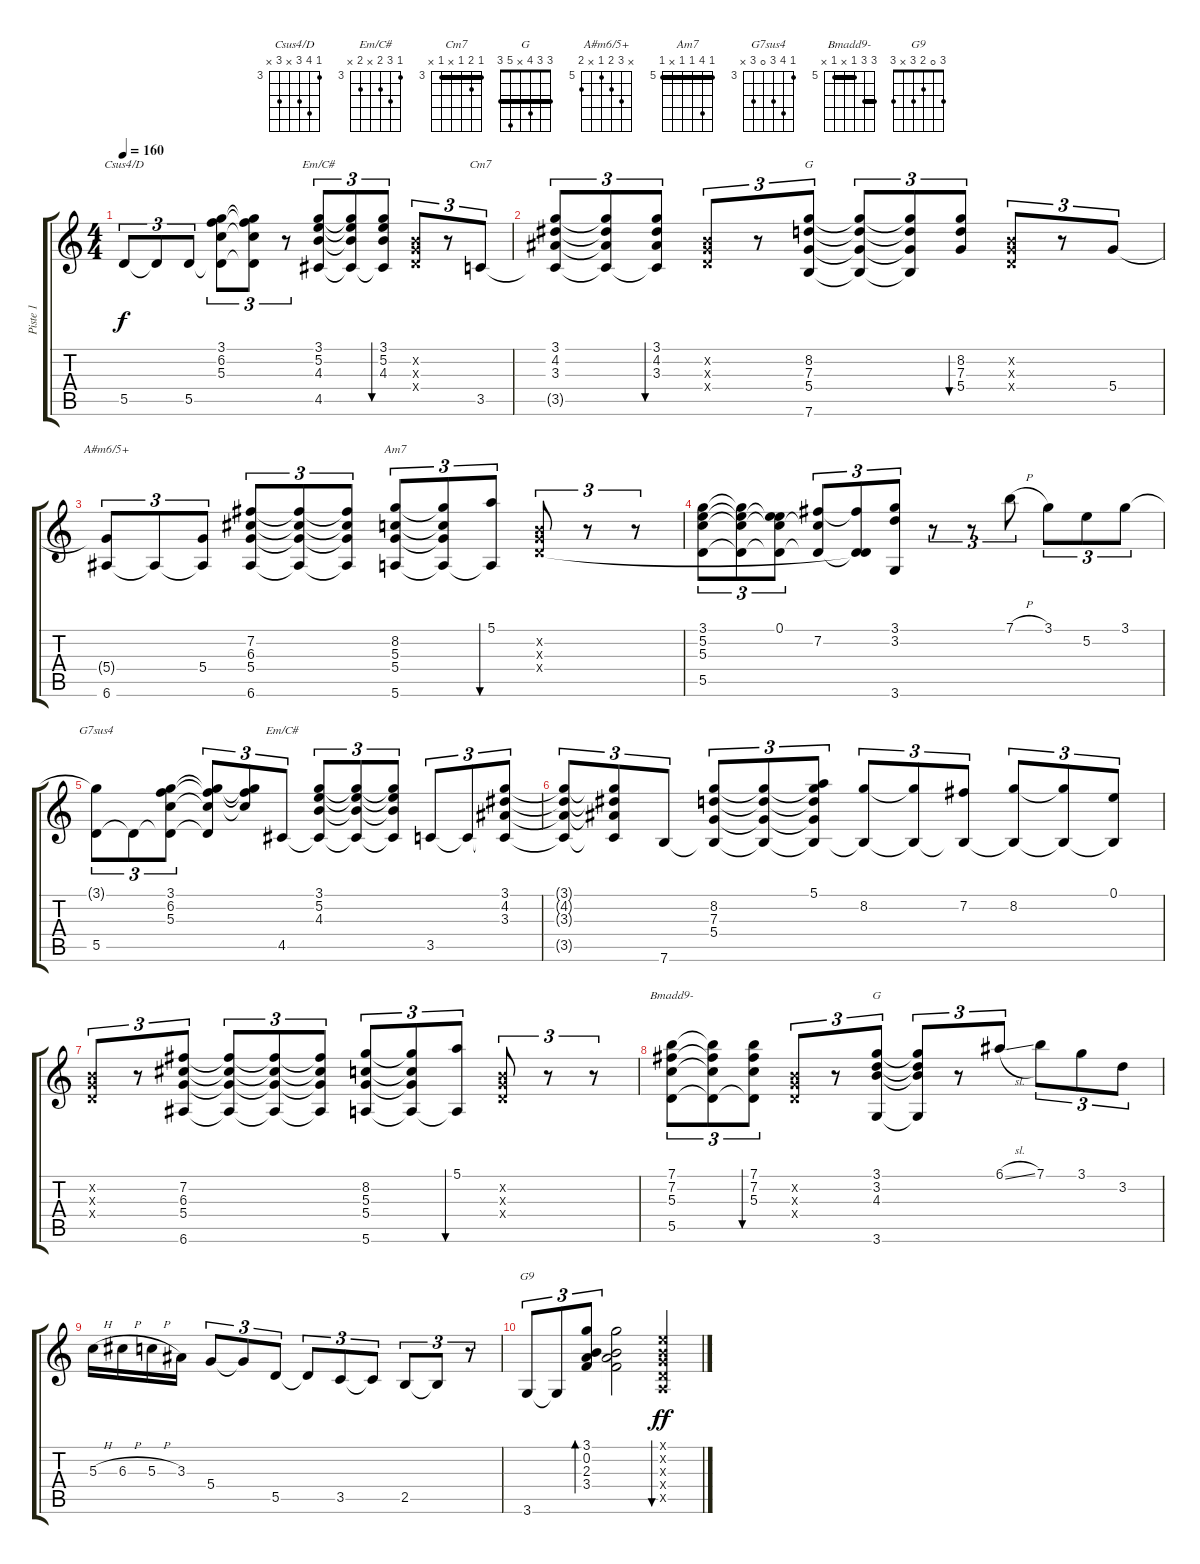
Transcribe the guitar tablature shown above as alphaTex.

\track ("Piste 1" "Piste 1") {instrument acousticguitarnylon}
\staff {score tabs}
\tuning (E4 B3 G3 D3 A2 E2) {hide}
\chord ("Csus4/D" 3 6 5 x 5 x) {firstfret 3}
\chord ("Em/C#" 3 5 4 x 4 x)
\chord ("Cm7" 3 4 3 x 3 x) {firstfret 3 barre 3}
\chord ("G" x 8 7 5 x 7) {firstfret 5}
\chord ("A#m6/5+" x 7 6 5 x 6) {firstfret 5}
\chord ("Am7" 5 8 5 5 x 5) {firstfret 5 barre 5}
\chord ("G7sus4" 3 6 5 0 5 x) {firstfret 3}
\chord ("Em/C#" 3 5 4 x 4 x) {firstfret 3}
\chord ("Bmadd9-" 7 7 5 x 5 x) {firstfret 5 barre (5 7)}
\chord ("G" 3 3 4 x 5 3) {barre 3}
\chord ("G9" 3 0 2 3 x 3)
\ts (4 4)
\tempo 160
\clef g2
\ks c
5.5.8{tu (3 2) ch "Csus4/D" dy f} 5.5{t}.8{tu (3 2)} 5.5.8{tu (3 2)} (3.1 6.2 5.3 5.5{t}).8{tu (3 2)} (3.1{t} 6.2{t} 5.3{t} 5.5{t}).8{tu (3 2)} r.8{tu (3 2)} (3.1 5.2 4.3 4.5).8{tu (3 2) ch "Em/C#"} (3.1{t} 5.2{t} 4.3{t} 4.5{t}).8{tu (3 2)} (3.1 5.2 4.3 4.5{t}).8{tu (3 2) bu 60} (0.2{x} 0.3{x} 0.4{x}).8{tu (3 2)} r.8{tu (3 2)} 3.5.8{tu (3 2) ch "Cm7"} |
(3.1 4.2 3.3 3.5{t}).8{tu (3 2)} (3.1{t} 4.2{t} 3.3{t} 3.5{t}).8{tu (3 2)} (3.1 4.2 3.3 3.5{t}).8{tu (3 2) bu 60} (0.2{x} 0.3{x} 0.4{x}).8{tu (3 2)} r.8{tu (3 2)} (8.2 7.3 5.4 7.6).8{tu (3 2) ch "G"} (8.2{t} 7.3{t} 5.4{t} 7.6{t}).8{tu (3 2)} (8.2{t} 7.3{t} 5.4{t} 7.6{t}).8{tu (3 2)} (8.2 7.3 5.4).8{tu (3 2) bu 60} (0.2{x} 0.3{x} 0.4{x}).8{tu (3 2)} r.8{tu (3 2)} 5.4.8{tu (3 2)} |
(5.4{t} 6.6).8{tu (3 2) ch "A#m6/5+"} 6.6{t}.8{tu (3 2)} (5.4 6.6{t}).8{tu (3 2)} (7.2 6.3 5.4 6.6).8{tu (3 2)} (7.2{t} 6.3{t} 5.4{t} 6.6{t}).8{tu (3 2)} (7.2{t} 6.3{t} 5.4{t} 6.6{t}).8{tu (3 2)} (8.2 5.3 5.4 5.6).8{tu (3 2) ch "Am7"} (8.2{t} 5.3{t} 5.4{t} 5.6{t}).8{tu (3 2)} (5.1 5.6{t}).8{tu (3 2) bu 60} (0.2{x} 0.3{x} 0.4{x}).8{tu (3 2)} r.8{tu (3 2)} r.8{tu (3 2)} |
(3.1 5.2 5.3 5.5).8{tu (3 2)} (3.1{t} 5.2{t} 5.3{t} 5.5{t}).8{tu (3 2)} (0.1 5.2{t} 5.3{t} 5.5{t}).8{tu (3 2)} (7.2 5.3{t} 5.5{t}).8{tu (3 2)} (7.2{t} 0.4{t} 5.5{t}).8{tu (3 2)} (3.1 3.2 3.6).8{tu (3 2)} r.8{tu (3 2)} r.8{tu (3 2)} 7.1{h}.8{tu (3 2)} 3.1.8{tu (3 2)} 5.2.8{tu (3 2)} 3.1.8{tu (3 2)} |
(3.1{t} 5.5).8{tu (3 2) ch "G7sus4"} 5.5{t}.8{tu (3 2)} (3.1 6.2 5.3 5.5{t}).8{tu (3 2)} (3.1{t} 6.2{t} 5.3{t} 5.5{t}).8{tu (3 2)} (3.1{t} 6.2{t} 5.3{t}).8{tu (3 2)} 4.5.8{tu (3 2) ch "Em/C#"} (3.1 5.2 4.3 4.5{t}).8{tu (3 2)} (3.1{t} 5.2{t} 4.3{t} 4.5{t}).8{tu (3 2)} (3.1{t} 5.2{t} 4.3{t} 4.5{t}).8{tu (3 2)} 3.5.8{tu (3 2)} 3.5{t}.8{tu (3 2)} (3.1 4.2 3.3 3.5{t}).8{tu (3 2)} |
(3.1{t} 4.2{t} 3.3{t} 3.5{t}).8{tu (3 2)} (3.1{t} 4.2{t} 3.3{t} 3.5{t}).8{tu (3 2)} 7.6.8{tu (3 2)} (8.2 7.3 5.4 7.6{t}).8{tu (3 2)} (8.2{t} 7.3{t} 5.4{t} 7.6{t}).8{tu (3 2)} (5.1 8.2{t} 7.3{t} 5.4{t} 7.6{t}).8{tu (3 2)} (8.2 7.6{t}).8{tu (3 2)} (8.2{t} 7.6{t}).8{tu (3 2)} (7.2 7.6{t}).8{tu (3 2)} (8.2 7.6{t}).8{tu (3 2)} (8.2{t} 7.6{t}).8{tu (3 2)} (0.1 7.6{t}).8{tu (3 2)} |
(0.2{x} 0.3{x} 0.4{x}).8{tu (3 2)} r.8{tu (3 2)} (7.2 6.3 5.4 6.6).8{tu (3 2)} (7.2{t} 6.3{t} 5.4{t} 6.6{t}).8{tu (3 2)} (7.2{t} 6.3{t} 5.4{t} 6.6{t}).8{tu (3 2)} (7.2{t} 6.3{t} 5.4{t} 6.6{t}).8{tu (3 2)} (8.2 5.3 5.4 5.6).8{tu (3 2)} (8.2{t} 5.3{t} 5.4{t} 5.6{t}).8{tu (3 2)} (5.1 5.6{t}).8{tu (3 2) bu 60} (0.2{x} 0.3{x} 0.4{x}).8{tu (3 2)} r.8{tu (3 2)} r.8{tu (3 2)} |
(7.1 7.2 5.3 5.5).8{tu (3 2) ch "Bmadd9-"} (7.1{t} 7.2{t} 5.3{t} 5.5{t}).8{tu (3 2)} (7.1 7.2 5.3 5.5{t}).8{tu (3 2) bu 60} (0.2{x} 0.3{x} 0.4{x}).8{tu (3 2)} r.8{tu (3 2)} (3.1 3.2 4.3 3.6).8{tu (3 2) ch "G"} (3.1{t} 3.2{t} 4.3{t} 3.6{t}).8{tu (3 2)} r.8{tu (3 2)} 6.1{sl}.8{tu (3 2)} 7.1.8{tu (3 2)} 3.1.8{tu (3 2)} 3.2.8{tu (3 2)} |
5.3{h}.16 6.3{h}.16 5.3{h}.16 3.3.16 5.4.8{tu (3 2)} 5.4{t}.8{tu (3 2)} 5.5.8{tu (3 2)} 5.5{t}.8{tu (3 2)} 3.5.8{tu (3 2)} 3.5{t}.8{tu (3 2)} 2.5.8{tu (3 2)} 2.5{t}.8{tu (3 2)} r.8{tu (3 2)} |
3.6.8{tu (3 2) ch "G9"} 3.6{t}.8{tu (3 2)} (3.1 0.2 2.3 3.4).8{tu (3 2) bd 60} (3.1{t} 0.2{t} 2.3{t} 3.4{t}).2 (0.1{x} 0.2{x} 0.3{x} 0.4{x} 0.5{x}).4{bu 480 dy ff}
